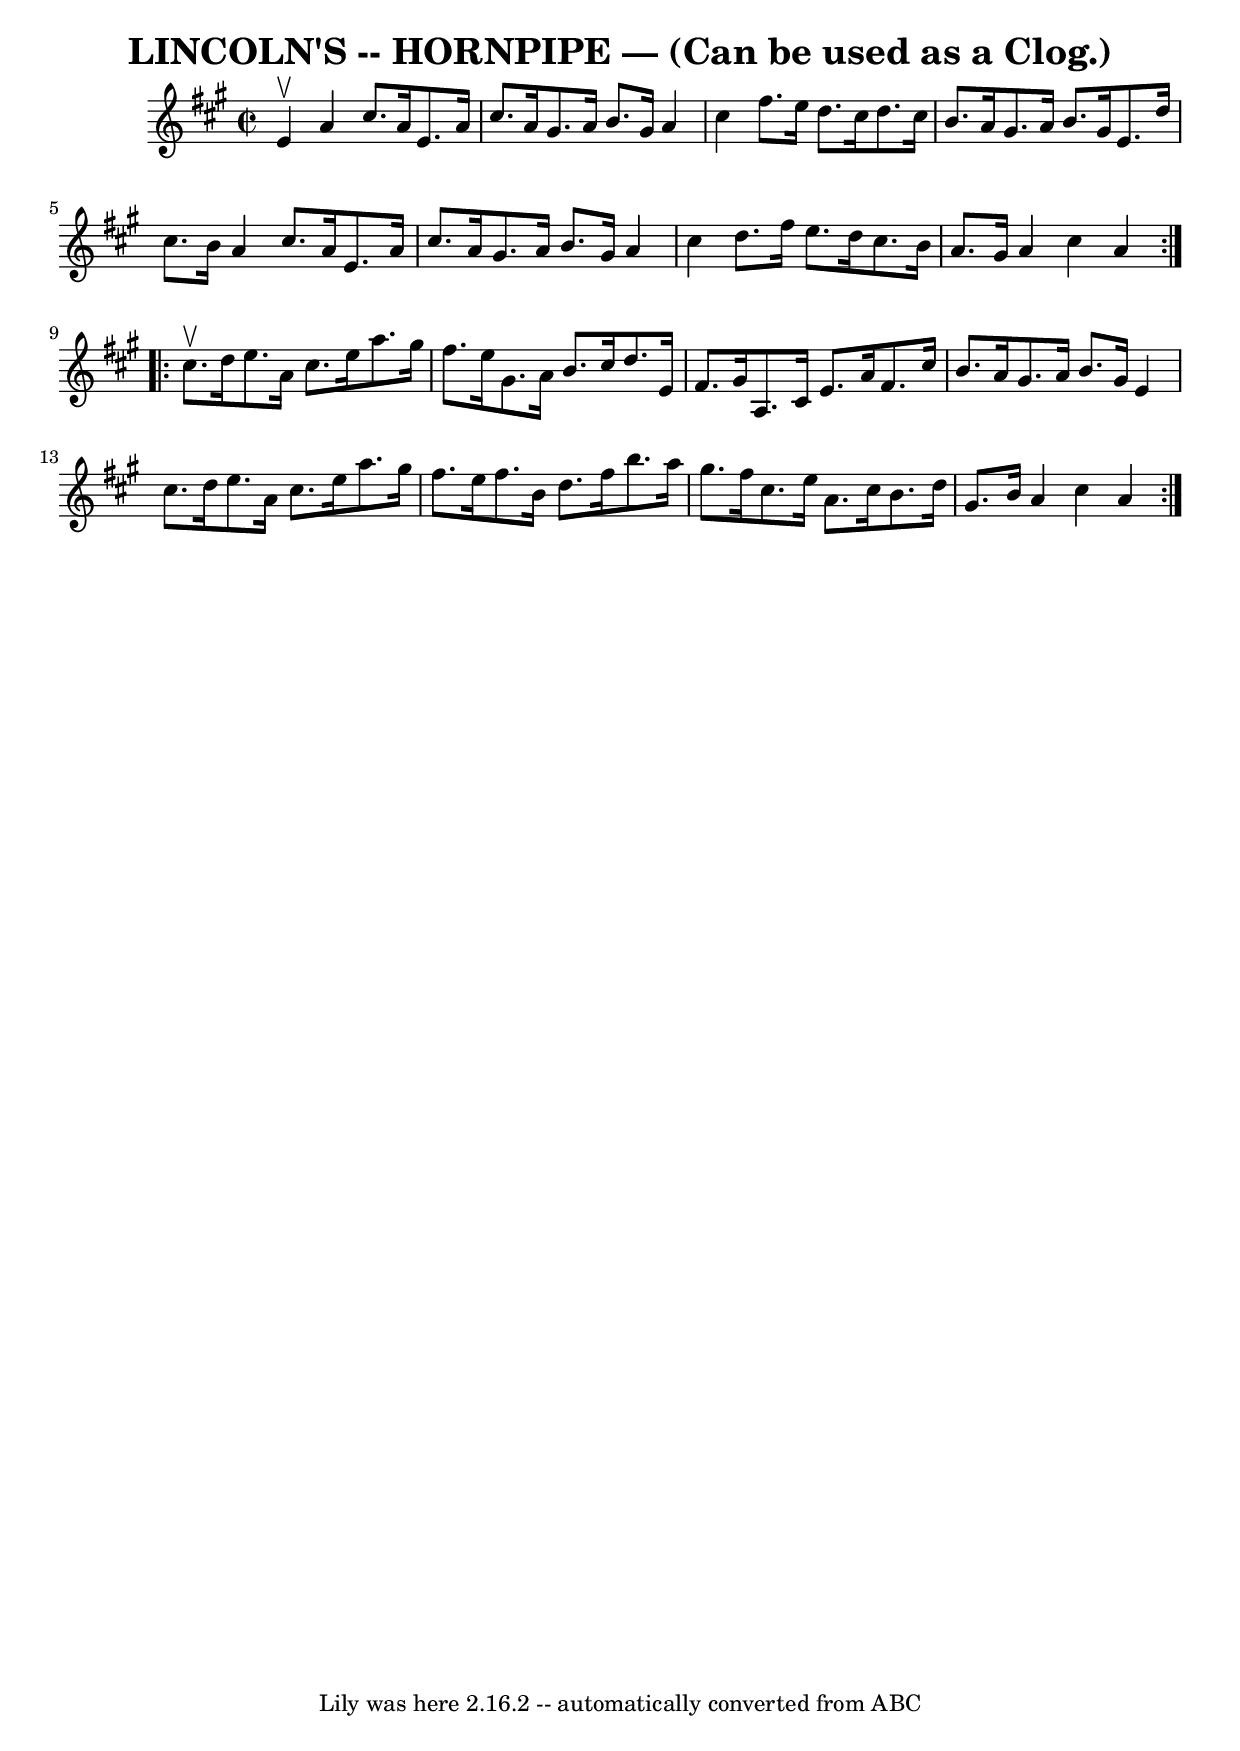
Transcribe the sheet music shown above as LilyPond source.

\version "2.7.40"
\include "Mammoth.ily"
\header {
	book = "Ryan's Mammoth Collection of Fiddle Tunes"
	crossRefNumber = "1"
	footnotes = ""
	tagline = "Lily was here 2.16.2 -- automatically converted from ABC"
	title = "LINCOLN'S -- HORNPIPE — (Can be used as a Clog.)"
}
voicedefault =  {
\set Score.defaultBarType = "empty"

\repeat volta 2 {
\override Staff.TimeSignature #'style = #'C
 \time 2/2 \key a \major e'4^\upbow       |
 a'4 cis''8. a'16  
 e'8. a'16 cis''8. a'16    |
 gis'8. a'16 b'8.    
gis'16 a'4 cis''4    |
 fis''8. e''16 d''8. cis''16    
d''8. cis''16 b'8. a'16    |
 gis'8. a'16 b'8. gis'16 
 e'8. d''16 cis''8. b'16    |
     |
 a'4 cis''8.   
 a'16 e'8. a'16 cis''8. a'16    |
 gis'8. a'16 b'8.   
 gis'16 a'4 cis''4    |
 d''8. fis''16 e''8. d''16    
cis''8. b'16 a'8. gis'16    |
 a'4 cis''4 a'4    }     
\repeat volta 2 { cis''8.^\upbow d''16        |
 e''8. a'16    
cis''8. e''16 a''8. gis''16 fis''8. e''16    |
 gis'8.   
 a'16 b'8. cis''16 d''8. e'16 fis'8. gis'16    |
 a8. 
 cis'16 e'8. a'16 fis'8. cis''16 b'8. a'16    |
   
gis'8. a'16 b'8. gis'16 e'4 cis''8. d''16    |
     
|
 e''8. a'16 cis''8. e''16 a''8. gis''16 fis''8.    
e''16    |
 fis''8. b'16 d''8. fis''16 b''8. a''16    
gis''8. fis''16    |
 cis''8. e''16 a'8. cis''16 b'8.    
d''16 gis'8. b'16    |
 a'4 cis''4 a'4    }   
}

\score{
    <<

	\context Staff="default"
	{
	    \voicedefault 
	}

    >>
	\layout {
	}
	\midi {}
}
